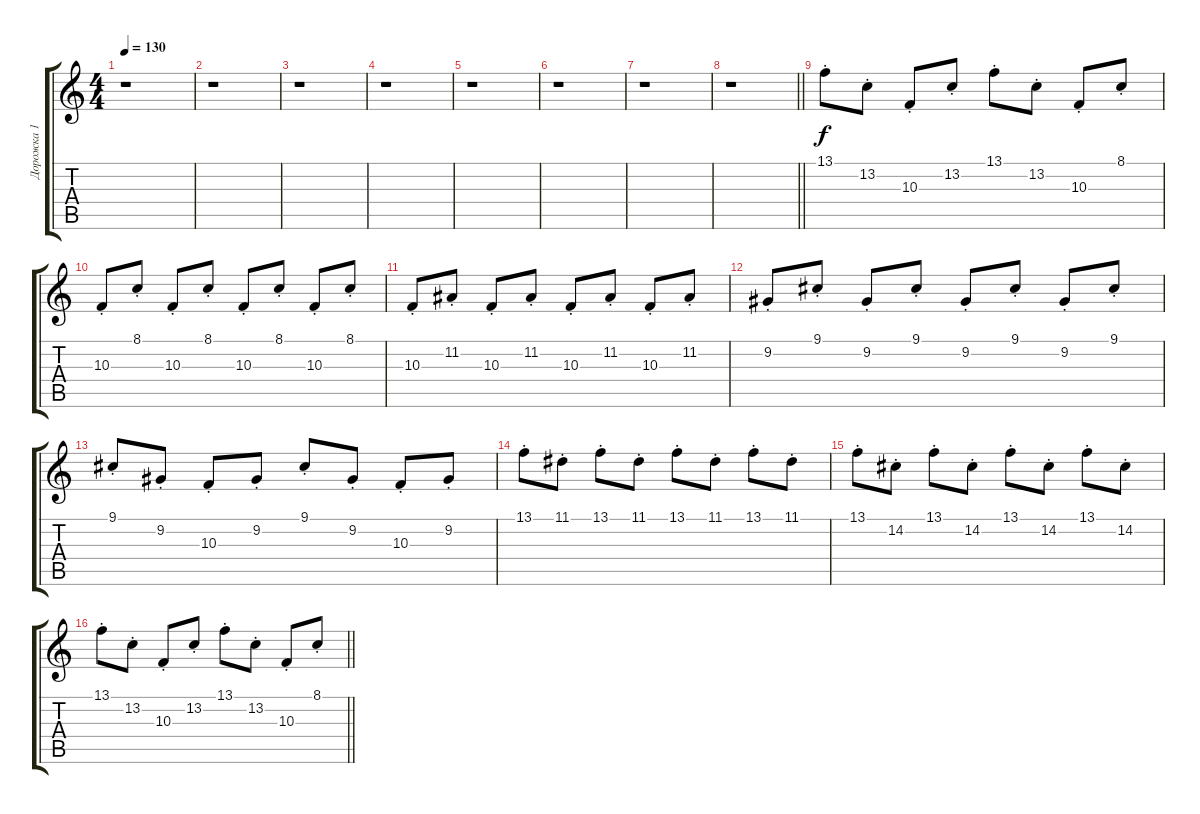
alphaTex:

\track ("Дорожка 1" "Дорожка 1") {instrument lead1square}
\staff {score tabs}
\tuning (E4 B3 G3 D3 A2 E2) {hide}
\ts (4 4)
\tempo 130
\clef g2
\ks c
r.1{dy f} |
r.1 |
r.1 |
r.1 |
r.1 |
r.1 |
r.1 |
\barLineRight lightlight
r.1{volume 2} |
13.1{st}.8{volume 10} 13.2{st}.8 10.3{st}.8 13.2{st}.8 13.1{st}.8 13.2{st}.8 10.3{st}.8 8.1{st}.8 |
10.3{st}.8 8.1{st}.8 10.3{st}.8 8.1{st}.8 10.3{st}.8 8.1{st}.8 10.3{st}.8 8.1{st}.8 |
10.3{st}.8 11.2{st}.8 10.3{st}.8 11.2{st}.8 10.3{st}.8 11.2{st}.8 10.3{st}.8 11.2{st}.8 |
9.2{st}.8 9.1{st}.8 9.2{st}.8 9.1{st}.8 9.2{st}.8 9.1{st}.8 9.2{st}.8 9.1{st}.8 |
9.1{st}.8 9.2{st}.8 10.3{st}.8 9.2{st}.8 9.1{st}.8 9.2{st}.8 10.3{st}.8 9.2{st}.8 |
13.1{st}.8 11.1{st}.8 13.1{st}.8 11.1{st}.8 13.1{st}.8 11.1{st}.8 13.1{st}.8 11.1{st}.8 |
13.1{st}.8{volume 4} 14.2{st}.8 13.1{st}.8 14.2{st}.8 13.1{st}.8 14.2{st}.8 13.1{st}.8 14.2{st}.8 |
\barLineRight lightlight
13.1{st}.8 13.2{st}.8 10.3{st}.8 13.2{st}.8 13.1{st}.8 13.2{st}.8 10.3{st}.8 8.1{st}.8
